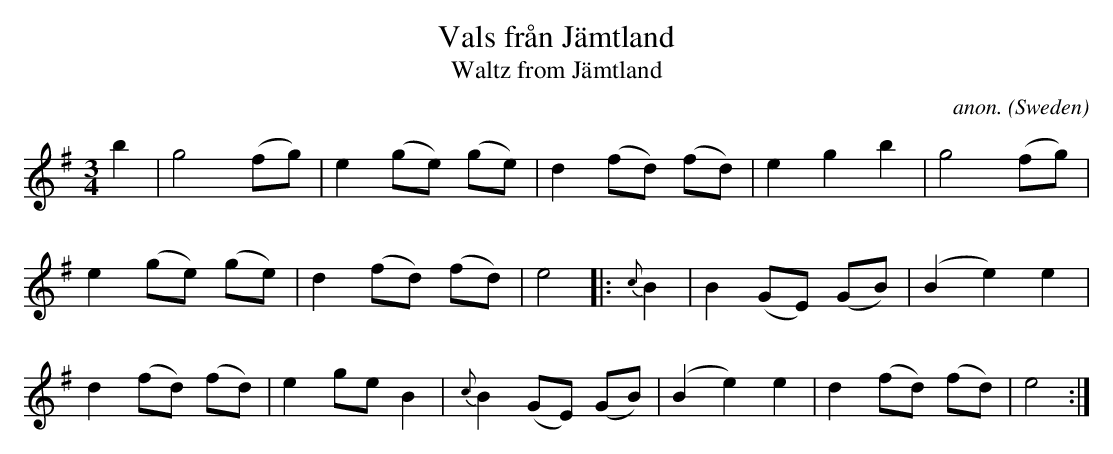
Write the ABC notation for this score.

X:1
T:Vals fr\aan Jämtland
T:Waltz from Jämtland
C:anon.
O:Sweden
M:3/4
L:1/8
K:Em
b2|g4(fg)|e2(ge) (ge)|d2 (fd) (fd)|e2g2b2|g4(fg)|
e2(ge) (ge)|d2 (fd) (fd)|e4|:{c}B2|B2 (GE) (GB)|(B2e2) e2|
d2 (fd) (fd)|e2 ge B2|{c}B2 (GE) (GB)|(B2e2) e2|d2 (fd) (fd)|e4:|
